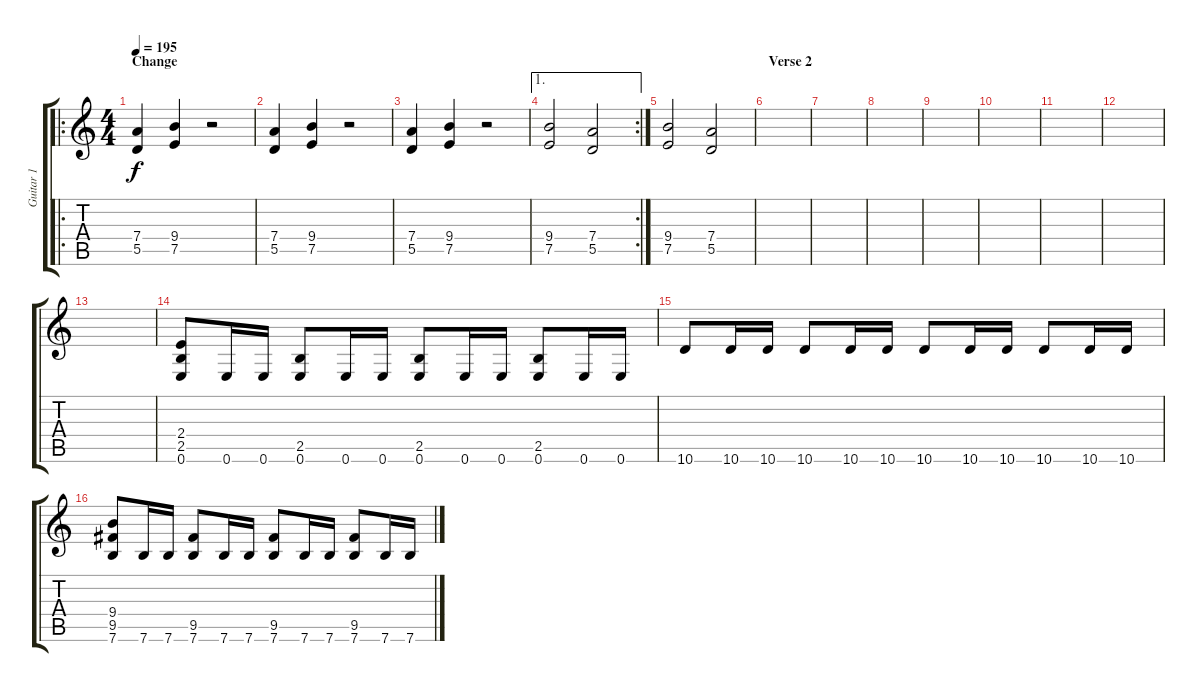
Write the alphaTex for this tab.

\track ("Guitar 1" "Guitar 1") {instrument distortionguitar}
\staff {score tabs}
\tuning (E4 B3 G3 D3 A2 E2) {hide}
\ro
\ts (4 4)
\section ("" "Change")
\tempo 195
\clef g2
\ks c
(7.4 5.5).4{dy f instrument distortionguitar} (9.4 7.5).4 r.2 |
(7.4 5.5).4 (9.4 7.5).4 r.2 |
(7.4 5.5).4 (9.4 7.5).4 r.2 |
\ae 1
\rc 2
(9.4 7.5).2 (7.4 5.5).2 |
(9.4 7.5).2 (7.4 5.5).2 |
\section ("" "Verse 2")
|
|
|
|
|
|
|
|
(2.4 2.5 0.6).8 0.6.16 0.6.16 (2.5 0.6).8 0.6.16 0.6.16 (2.5 0.6).8 0.6.16 0.6.16 (2.5 0.6).8 0.6.16 0.6.16 |
10.6.8 10.6.16 10.6.16 10.6.8 10.6.16 10.6.16 10.6.8 10.6.16 10.6.16 10.6.8 10.6.16 10.6.16 |
(9.4 9.5 7.6).8 7.6.16 7.6.16 (9.5 7.6).8 7.6.16 7.6.16 (9.5 7.6).8 7.6.16 7.6.16 (9.5 7.6).8 7.6.16 7.6.16
